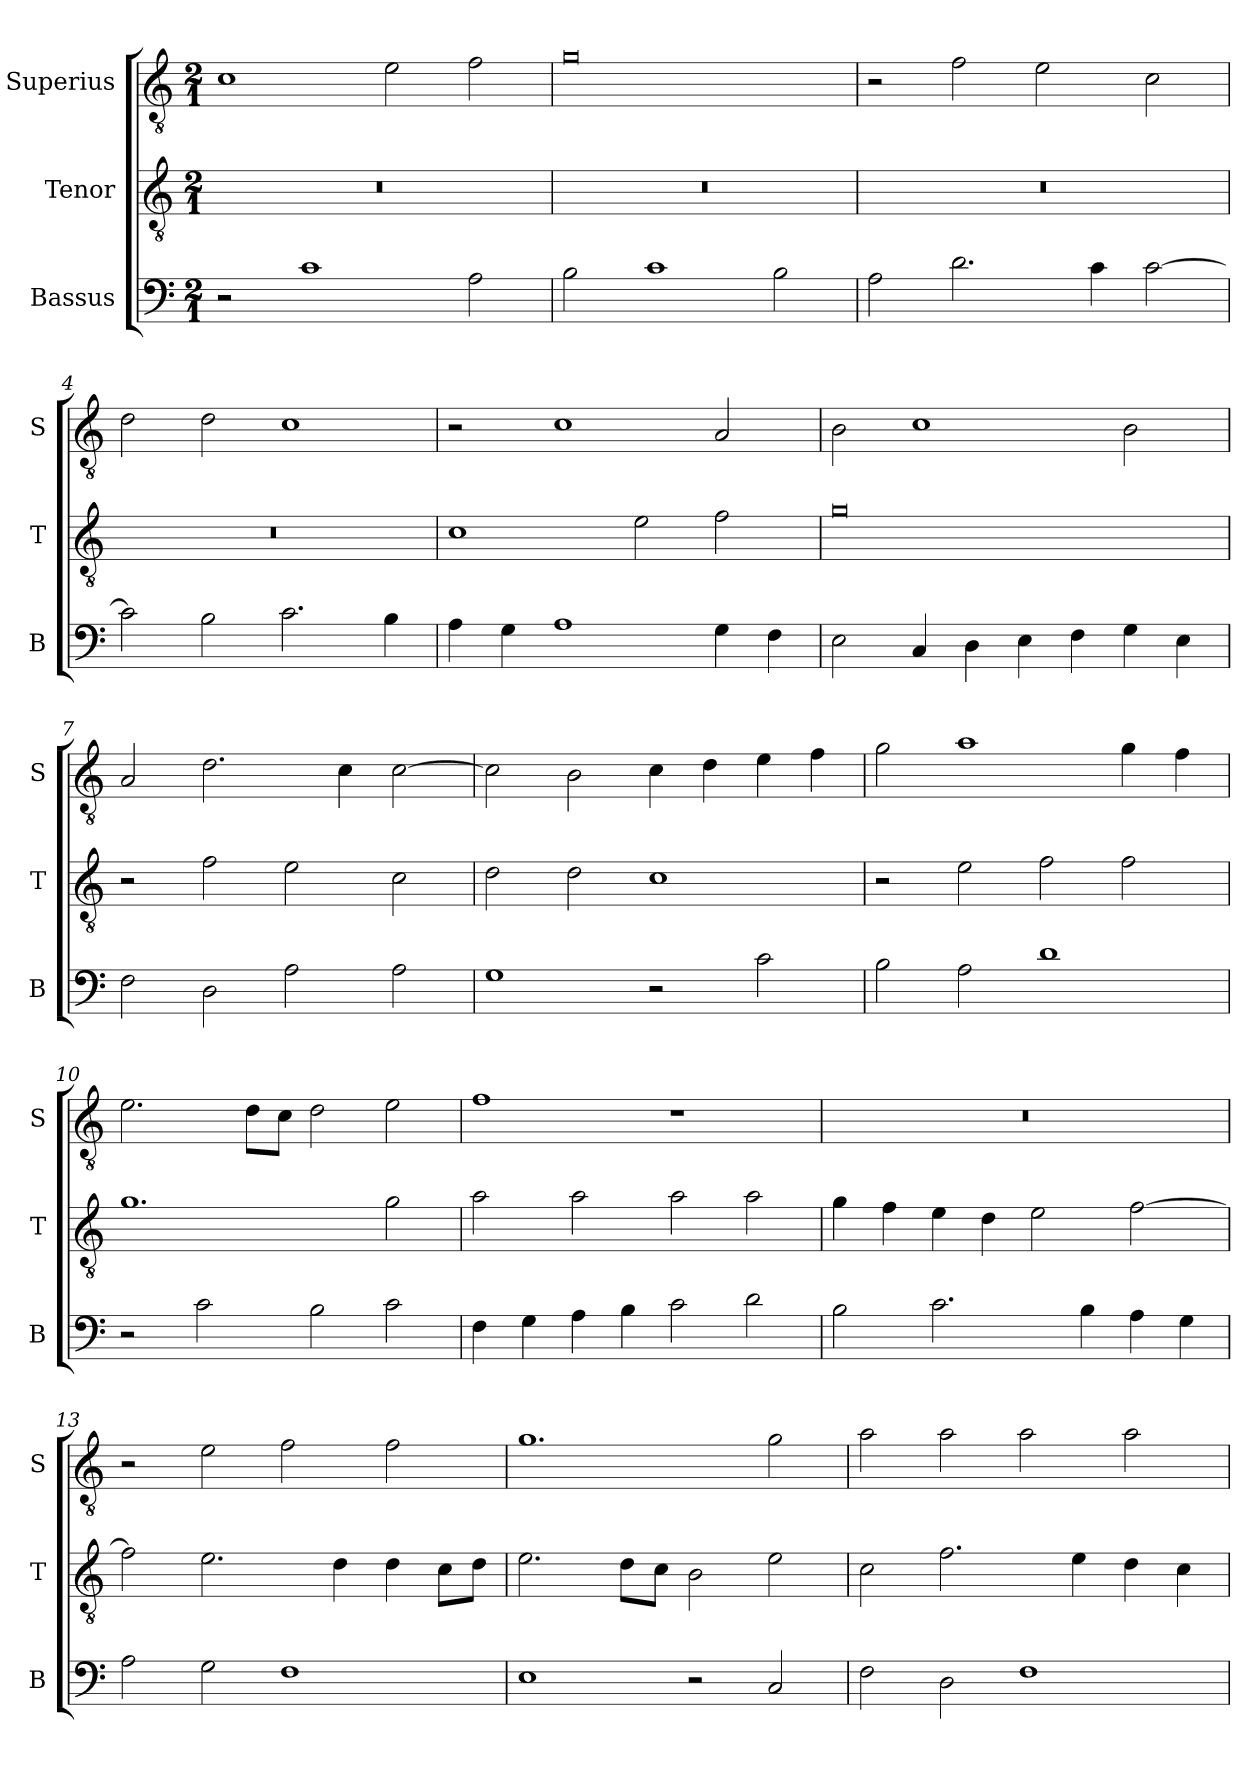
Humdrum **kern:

**kern	**kern	**kern
*part3	*part2	*part1
*staff3	*staff2	*staff1
*I"Bassus	*I"Tenor	*I"Superius
*I'B	*I'T	*I'S
*clefF4	*clefGv2	*clefGv2
*k[]	*k[]	*k[]
*C:	*C:	*C:
*M2/1	*M2/1	*M2/1
=1	=1	=1
2r	0r	1c
1c	.	.
.	.	2e
2A	.	2f
=2	=2	=2
2B	0r	0g
1c	.	.
2B	.	.
=3	=3	=3
2A	0r	2r
2.d	.	2f
.	.	2e
4c	.	.
[2c	.	2c
=4	=4	=4
2c]	0r	2d
2B	.	2d
2.c	.	1c
4B	.	.
=5	=5	=5
4A	1c	2r
4G	.	.
1A	.	1c
.	2e	.
4G	2f	2A
4F	.	.
=6	=6	=6
2E	0g	2B
4C	.	1c
4D	.	.
4E	.	.
4F	.	.
4G	.	2B
4E	.	.
=7	=7	=7
2F	2r	2A
2D	2f	2.d
2A	2e	.
.	.	4c
2A	2c	[2c
=8	=8	=8
1G	2d	2c]
.	2d	2B
2r	1c	4c
.	.	4d
2c	.	4e
.	.	4f
=9	=9	=9
2B	2r	2g
2A	2e	1a
1d	2f	.
.	2f	4g
.	.	4f
=10	=10	=10
2r	1.g	2.e
2c	.	.
.	.	8dL
.	.	8cJ
2B	.	2d
2c	2g	2e
=11	=11	=11
4F	2a	1f
4G	.	.
4A	2a	.
4B	.	.
2c	2a	1r
2d	2a	.
=12	=12	=12
2B	4g	0r
.	4f	.
2.c	4e	.
.	4d	.
.	2e	.
4B	.	.
4A	[2f	.
4G	.	.
=13	=13	=13
2A	2f]	2r
2G	2.e	2e
1F	.	2f
.	4d	.
.	4d	2f
.	8cL	.
.	8dJ	.
=14	=14	=14
1E	2.e	1.g
.	8dL	.
.	8cJ	.
2r	2B	.
2C	2e	2g
=15	=15	=15
2F	2c	2a
2D	2.f	2a
1F	.	2a
.	4e	.
.	4d	2a
.	4c	.
=	=	=
*-	*-	*-
